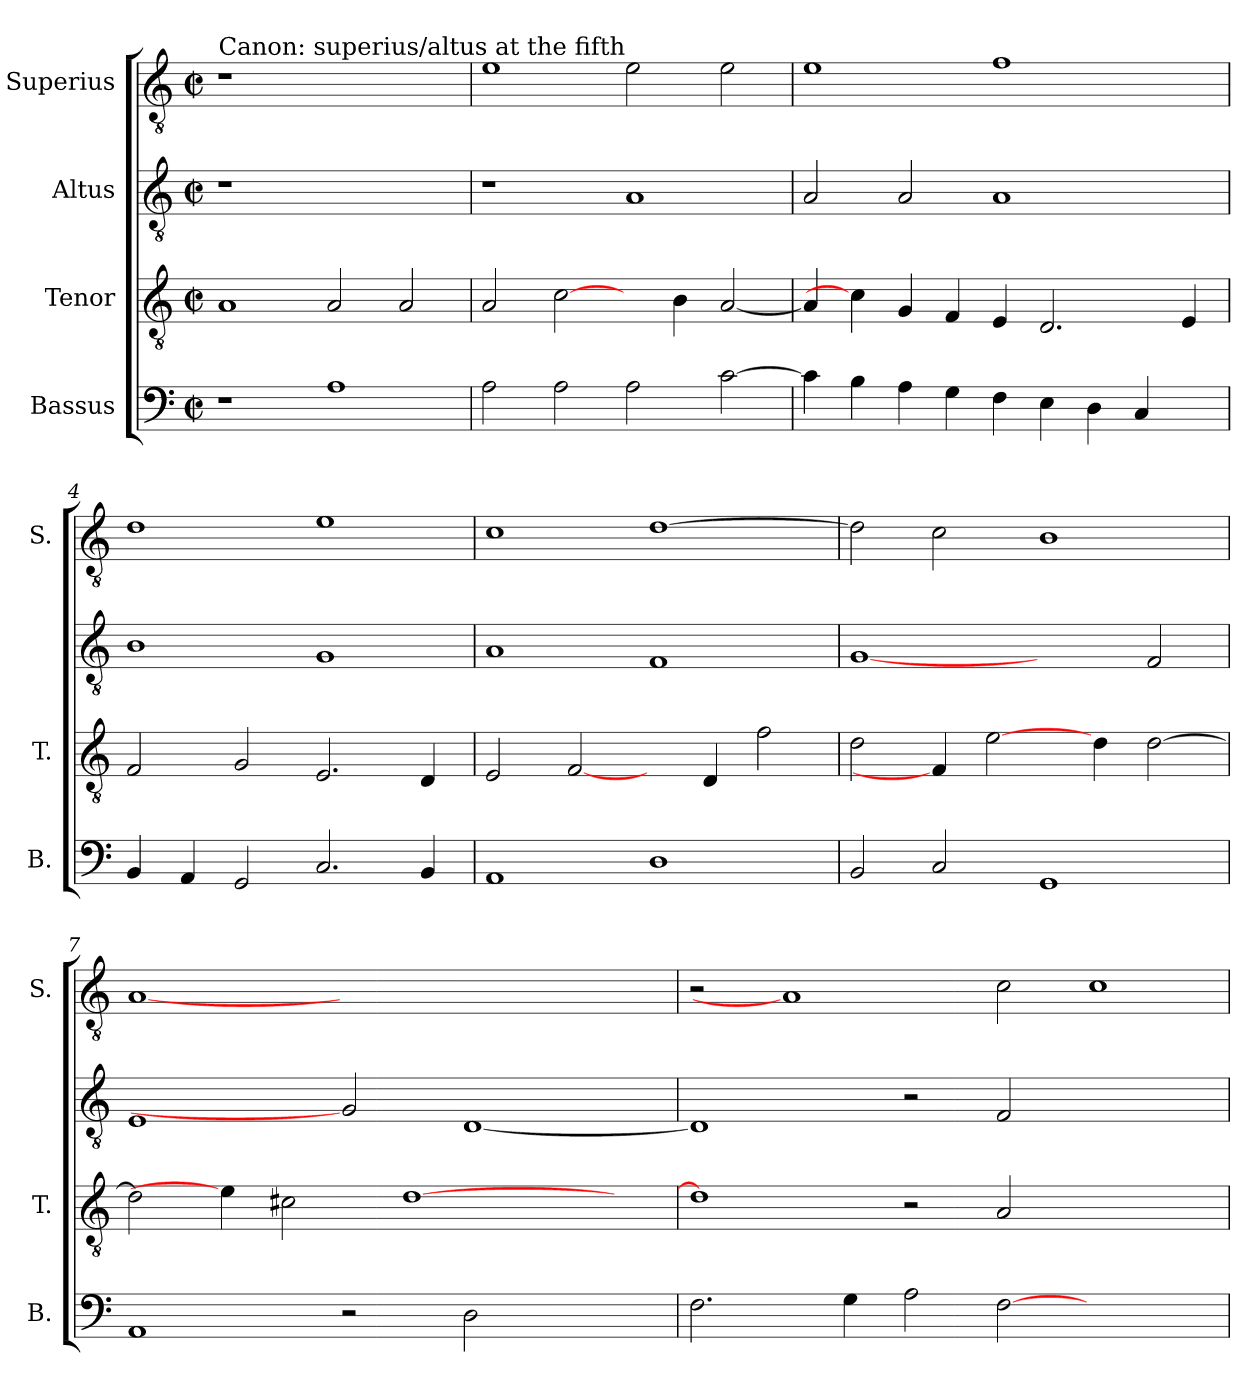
**kern	**kern	**kern	**kern
*part4	*part3	*part2	*part1
*staff4	*staff3	*staff2	*staff1
*I"Bassus	*I"Tenor	*I"Altus	*I"Superius
*I'B.	*I'T.	*	*I'S.
!!LO:PB:g=z
*clefF4	*clefGv2	*clefGv2	*clefGv2
*	*ITrd7c12	*ITrd7c12	*ITrd7c12
*k[]	*k[]	*k[]	*k[]
*C:	*C:	*C:	*C:
*M2/2	*M2/2	*M2/2	*M2/2
*met(c|)	*met(c|)	*met(c|)	*met(c|)
=1	=1	=1	=1
!	!	!	!LO:TX:a:t=Canon&colon; superius/altus at the fifth
!	!	!LO:N:vis=1	!LO:N:vis=1
1r	1AAi	1r	1r
1Ai	2AAi/	1ryy	1ryy
.	2AAi/	.	.
=2	=2	=2	=2
2Ai\	2AAi/	1r	1Ei
2Ai\	[2Ci\	.	.
2Ai\	4ryy	1AAi	2Ei\
.	4BBi\	.	.
[>2ci\	[<2AAi/	.	2Ei\
=3	=3	=3	=3
4ci\]	4AAi/]	2AAi/	1Ei
4Bi\	4Ci\]	.	.
4Ai\	4GGi/	2AAi/	.
4Gi\	4FFi/	.	.
4Fi\	4EEi/	1AAi	1Fi
4Ei\	2.DDi/	.	.
4Di\	.	.	.
4Ci/	.	.	.
4ryy	4EEi/	4ryy	4ryy
=4	=4	=4	=4
4BBi/	2FFi/	1BBi	1Di
4AAi/	.	.	.
2GGi/	2GGi/	.	.
2.Ci/	2.EEi/	1GGi	1Ei
4BBi/	4DDi/	.	.
!!LO:LB:g=z
=5	=5	=5	=5
1AAi	2EEi/	1AAi	1Ci
.	[2FFi/	.	.
1Di	4ryy	1FFi	[>1Di
.	4DDi/	.	.
.	2Fi\	.	.
=6	=6	=6	=6
2BBi/	2Di\	[1GGi	2Di\]
2Ci/	4FFi/]	.	2Ci\
.	[2Ei\	.	.
1GGi	.	2ryy	1BBi
.	4Di\	.	.
.	[>2Di\	2FFi/	.
=7	=7	=7	=7
1AAi	2Di\]	1EEi	[1AAi
.	4Ei\]	.	.
.	2C#Xi\	.	.
2r	.	2GGi]	1.ryy
.	[>1Di	.	.
2Di\	.	[<1DDi	.
2ryy	.	.	.
.	4ryy	.	.
=8	=8	=8	=8
2.Fi\	1Di]	1DDi]	2r
.	.	.	1AAi]
4Gi\	.	.	.
2Ai\	2r	2r	.
[>2Fi\	2AAi/	2FFi/	2Ci\
1ryy	1ryy	1ryy	1Ci
=	=	=	=
*-	*-	*-	*-
